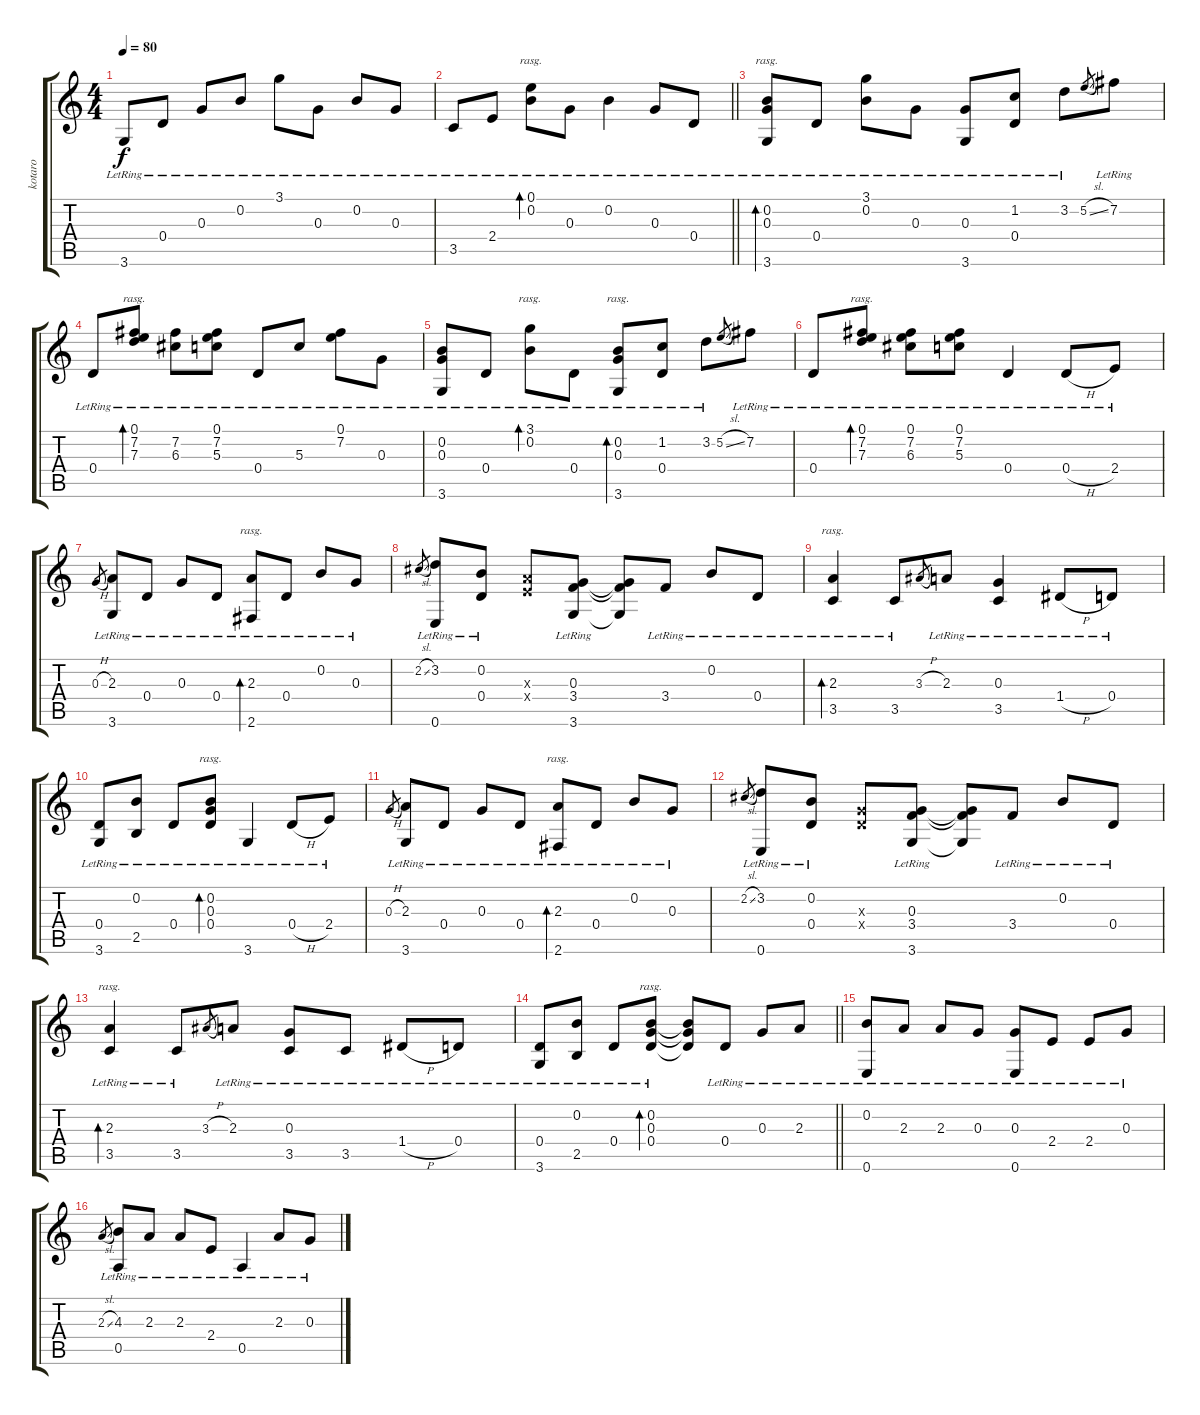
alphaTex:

\track ("kotaro" "kotaro") {instrument acousticguitarsteel}
\staff {score tabs}
\tuning (E4 B3 G3 D3 A2 E2) {hide}
\ts (4 4)
\tempo 80
\clef g2
\ks c
3.6{lr}.8{dy f} 0.4{lr}.8 0.3{lr}.8 0.2{lr}.8 3.1{lr}.8 0.3{lr}.8 0.2{lr}.8 0.3{lr}.8 |
\barLineRight lightlight
3.5{lr}.8 2.4{lr}.8 (0.1{lr} 0.2{lr}).8{bd 240 rasg ii} 0.3{lr}.8 0.2{lr}.4 0.3{lr}.8 0.4{lr}.8 |
(0.2{lr} 0.3{lr} 3.6{lr}).8{bd 240 rasg ii volume 14} 0.4{lr}.8 (3.1{lr} 0.2{lr}).8 0.3{lr}.8 (0.3{lr} 3.6{lr}).8 (1.2{lr} 0.4{lr}).8 3.2{lr}.8 5.2{sl}.8{gr} 7.2{lr}.8 |
0.4{lr}.8 (0.1{lr} 7.2{lr} 7.3{lr}).8{bd 240 rasg ii} (7.2{lr} 6.3{lr}).8 (0.1{lr} 7.2{lr} 5.3{lr}).8 0.4{lr}.8 5.3{lr}.8 (0.1{lr} 7.2{lr}).8 0.3{lr}.8 |
(0.2{lr} 0.3{lr} 3.6{lr}).8 0.4{lr}.8 (3.1{lr} 0.2{lr}).8{bd 240 rasg ii} 0.4{lr}.8 (0.2{lr} 0.3{lr} 3.6{lr}).8{bd 240 rasg ii} (1.2{lr} 0.4{lr}).8 3.2{lr}.8 5.2{sl}.8{gr} 7.2{lr}.8 |
0.4{lr}.8 (0.1{lr} 7.2{lr} 7.3{lr}).8{bd 240 rasg ii} (0.1{lr} 7.2{lr} 6.3{lr}).8 (0.1{lr} 7.2{lr} 5.3{lr}).8 0.4{lr}.4 0.4{h lr}.8 2.4{lr}.8 |
0.3{h}.8{gr} (2.3{lr} 3.6{lr}).8 0.4{lr}.8 0.3{lr}.8 0.4{lr}.8 (2.3{lr} 2.6{lr}).8{bd 240 rasg ii} 0.4{lr}.8 0.2{lr}.8 0.3{lr}.8 |
2.2{sl}.8{gr} (3.2{lr} 0.6{lr}).8 (0.2{lr} 0.4{lr}).8 (2.3{x} 2.4{x}).8 (0.3{lr} 3.4{lr} 3.6{lr}).8 (0.3{t} 3.4{t} 3.6{t}).8 3.4{lr}.8 0.2{lr}.8 0.4{lr}.8 |
(2.3{lr} 3.5{lr}).4{bd 240 rasg ii} 3.5{lr}.8 3.3{h}.8{gr} 2.3{lr}.8 (0.3{lr} 3.5{lr}).4 1.4{h lr}.8 0.4{lr}.8 |
(0.4{lr} 3.6{lr}).8 (0.2{lr} 2.5{lr}).8 0.4{lr}.8 (0.2{lr} 0.3{lr} 0.4{lr}).8{bd 240 rasg ii} 3.6{lr}.4 0.4{h lr}.8 2.4{lr}.8 |
0.3{h}.8{gr} (2.3{lr} 3.6{lr}).8 0.4{lr}.8 0.3{lr}.8 0.4{lr}.8 (2.3{lr} 2.6{lr}).8{bd 240 rasg ii} 0.4{lr}.8 0.2{lr}.8 0.3{lr}.8 |
2.2{sl}.8{gr} (3.2{lr} 0.6{lr}).8 (0.2{lr} 0.4{lr}).8 (0.3{x} 0.4{x}).8 (0.3{lr} 3.4{lr} 3.6{lr}).8 (0.3{t} 3.4{t} 3.6{t}).8 3.4{lr}.8 0.2{lr}.8 0.4{lr}.8 |
(2.3{lr} 3.5{lr}).4{bd 240 rasg ii} 3.5{lr}.8 3.3{h}.8{gr} 2.3{lr}.8 (0.3{lr} 3.5{lr}).8 3.5{lr}.8 1.4{h lr}.8 0.4{lr}.8 |
\barLineRight lightlight
(0.4{lr} 3.6{lr}).8 (0.2{lr} 2.5{lr}).8 0.4{lr}.8 (0.2{lr} 0.3{lr} 0.4{lr}).8{bd 240 rasg ii} (0.2{t} 0.3{t} 0.4{t}).8 0.4{lr}.8 0.3{lr}.8 2.3{lr}.8 |
(0.2{lr} 0.6{lr}).8 2.3{lr}.8 2.3{lr}.8 0.3{lr}.8 (0.3{lr} 0.6{lr}).8 2.4{lr}.8 2.4{lr}.8 0.3{lr}.8 |
2.3{sl}.8{gr} (4.3{lr} 0.5{lr}).8 2.3{lr}.8 2.3{lr}.8 2.4{lr}.8 0.5{lr}.4 2.3{lr}.8 0.3{lr}.8
